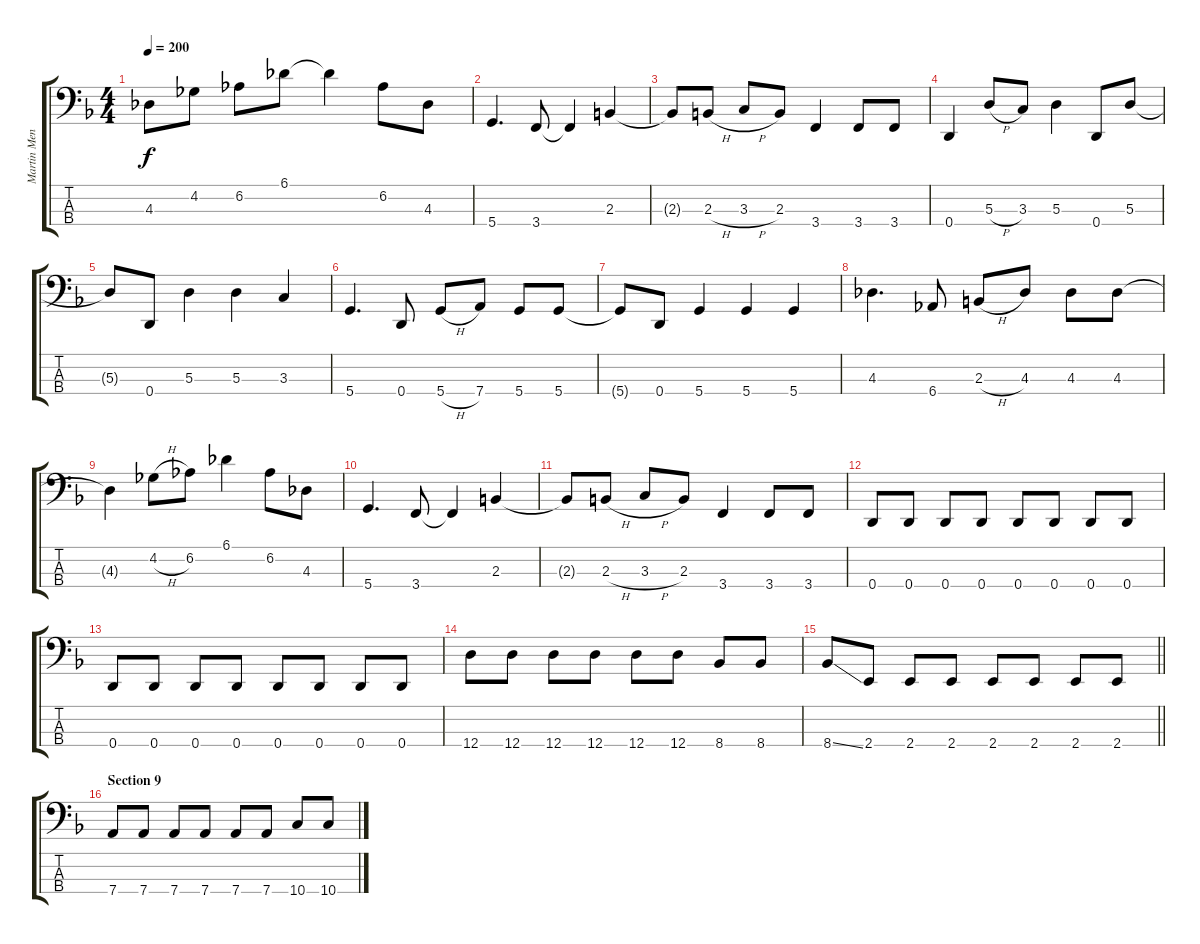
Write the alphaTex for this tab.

\track ("Martin Mendez" "Martin Men") {instrument electricbassfinger}
\staff {score tabs}
\tuning (G2 D2 A1 D1) {hide}
\ts (4 4)
\tempo 200
\clef f4
\ks f
4.3{t}.8{dy f} 4.2.8 6.2.8 6.1.8 6.1{t}.4 6.2.8 4.3.8 |
5.4.4{d} 3.4.8 3.4{t}.4 2.3.4 |
2.3{t}.8 2.3{h}.8 3.3{h}.8 2.3.8 3.4.4 3.4.8 3.4.8 |
0.4.4 5.3{h}.8 3.3.8 5.3.4 0.4.8 5.3.8 |
5.3{t}.8 0.4.8 5.3.4 5.3.4 3.3.4 |
5.4.4{d} 0.4.8 5.4{h}.8 7.4.8 5.4.8 5.4.8 |
5.4{t}.8 0.4.8 5.4.4 5.4.4 5.4.4 |
4.3.4{d} 6.4.8 2.3{h}.8 4.3.8 4.3.8 4.3.8 |
4.3{t}.4 4.2{h}.8 6.2.8 6.1.4 6.2.8 4.3.8 |
5.4.4{d} 3.4.8 3.4{t}.4 2.3.4 |
2.3{t}.8 2.3{h}.8 3.3{h}.8 2.3.8 3.4.4 3.4.8 3.4.8 |
0.4.8 0.4.8 0.4.8 0.4.8 0.4.8 0.4.8 0.4.8 0.4.8 |
0.4.8 0.4.8 0.4.8 0.4.8 0.4.8 0.4.8 0.4.8 0.4.8 |
12.4.8 12.4.8 12.4.8 12.4.8 12.4.8 12.4.8 8.4.8 8.4.8 |
\barLineRight lightlight
8.4{ss}.8 2.4.8 2.4.8 2.4.8 2.4.8 2.4.8 2.4.8 2.4.8 |
\section ("" "Section 9")
7.4.8 7.4.8 7.4.8 7.4.8 7.4.8 7.4.8 10.4.8 10.4.8
